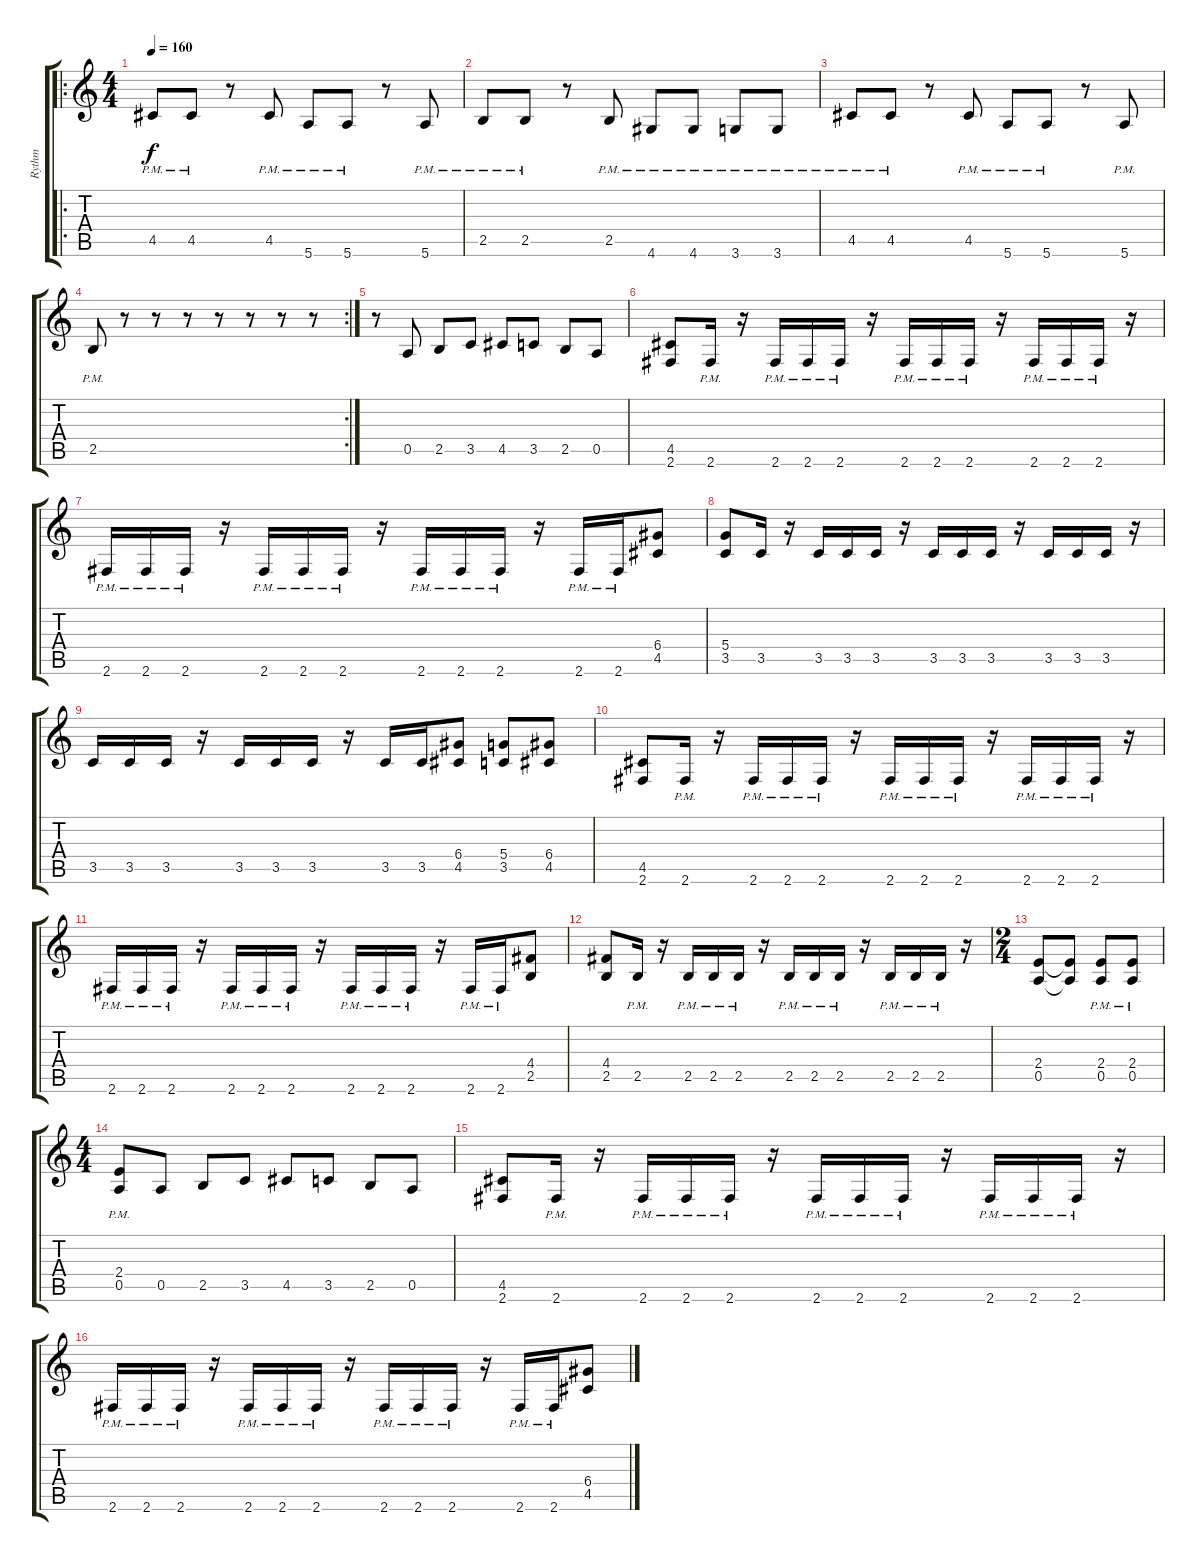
\track ("Rythm" "Rythm") {instrument distortionguitar}
\staff {score tabs}
\tuning (E4 B3 G3 D3 A2 E2) {hide}
\ro
\ts (4 4)
\tempo 160
\clef g2
\ks c
4.5{pm}.8{dy f} 4.5{pm}.8 r.8 4.5{pm}.8 5.6{pm}.8 5.6{pm}.8 r.8 5.6{pm}.8 |
2.5{pm}.8 2.5{pm}.8 r.8 2.5{pm}.8 4.6{pm}.8 4.6{pm}.8 3.6{pm}.8 3.6{pm}.8 |
4.5{pm}.8 4.5{pm}.8 r.8 4.5{pm}.8 5.6{pm}.8 5.6{pm}.8 r.8 5.6{pm}.8 |
\rc 2
2.5{pm}.8 r.8 r.8 r.8 r.8 r.8 r.8 r.8 |
r.8 0.5.8 2.5.8 3.5.8 4.5.8 3.5.8 2.5.8 0.5.8 |
(4.5 2.6).8 2.6{pm}.16 r.16 2.6{pm}.16 2.6{pm}.16 2.6{pm}.16 r.16 2.6{pm}.16 2.6{pm}.16 2.6{pm}.16 r.16 2.6{pm}.16 2.6{pm}.16 2.6{pm}.16 r.16 |
2.6{pm}.16 2.6{pm}.16 2.6{pm}.16 r.16 2.6{pm}.16 2.6{pm}.16 2.6{pm}.16 r.16 2.6{pm}.16 2.6{pm}.16 2.6{pm}.16 r.16 2.6{pm}.16 2.6{pm}.16 (6.4 4.5).8 |
(5.4 3.5).8 3.5.16 r.16 3.5.16 3.5.16 3.5.16 r.16 3.5.16 3.5.16 3.5.16 r.16 3.5.16 3.5.16 3.5.16 r.16 |
3.5.16 3.5.16 3.5.16 r.16 3.5.16 3.5.16 3.5.16 r.16 3.5.16 3.5.16 (6.4 4.5).8 (5.4 3.5).8 (6.4 4.5).8 |
(4.5 2.6).8 2.6{pm}.16 r.16 2.6{pm}.16 2.6{pm}.16 2.6{pm}.16 r.16 2.6{pm}.16 2.6{pm}.16 2.6{pm}.16 r.16 2.6{pm}.16 2.6{pm}.16 2.6{pm}.16 r.16 |
2.6{pm}.16 2.6{pm}.16 2.6{pm}.16 r.16 2.6{pm}.16 2.6{pm}.16 2.6{pm}.16 r.16 2.6{pm}.16 2.6{pm}.16 2.6{pm}.16 r.16 2.6{pm}.16 2.6{pm}.16 (4.4 2.5).8 |
(4.4 2.5).8 2.5{pm}.16 r.16 2.5{pm}.16 2.5{pm}.16 2.5{pm}.16 r.16 2.5{pm}.16 2.5{pm}.16 2.5{pm}.16 r.16 2.5{pm}.16 2.5{pm}.16 2.5{pm}.16 r.16 |
\ts (2 4)
(2.4 0.5).8 (2.4{t} 0.5{t}).8 (2.4{pm} 0.5{pm}).8 (2.4{pm} 0.5{pm}).8 |
\ts (4 4)
(2.4{pm} 0.5{pm}).8 0.5.8 2.5.8 3.5.8 4.5.8 3.5.8 2.5.8 0.5.8 |
(4.5 2.6).8 2.6{pm}.16 r.16 2.6{pm}.16 2.6{pm}.16 2.6{pm}.16 r.16 2.6{pm}.16 2.6{pm}.16 2.6{pm}.16 r.16 2.6{pm}.16 2.6{pm}.16 2.6{pm}.16 r.16 |
2.6{pm}.16 2.6{pm}.16 2.6{pm}.16 r.16 2.6{pm}.16 2.6{pm}.16 2.6{pm}.16 r.16 2.6{pm}.16 2.6{pm}.16 2.6{pm}.16 r.16 2.6{pm}.16 2.6{pm}.16 (6.4 4.5).8
